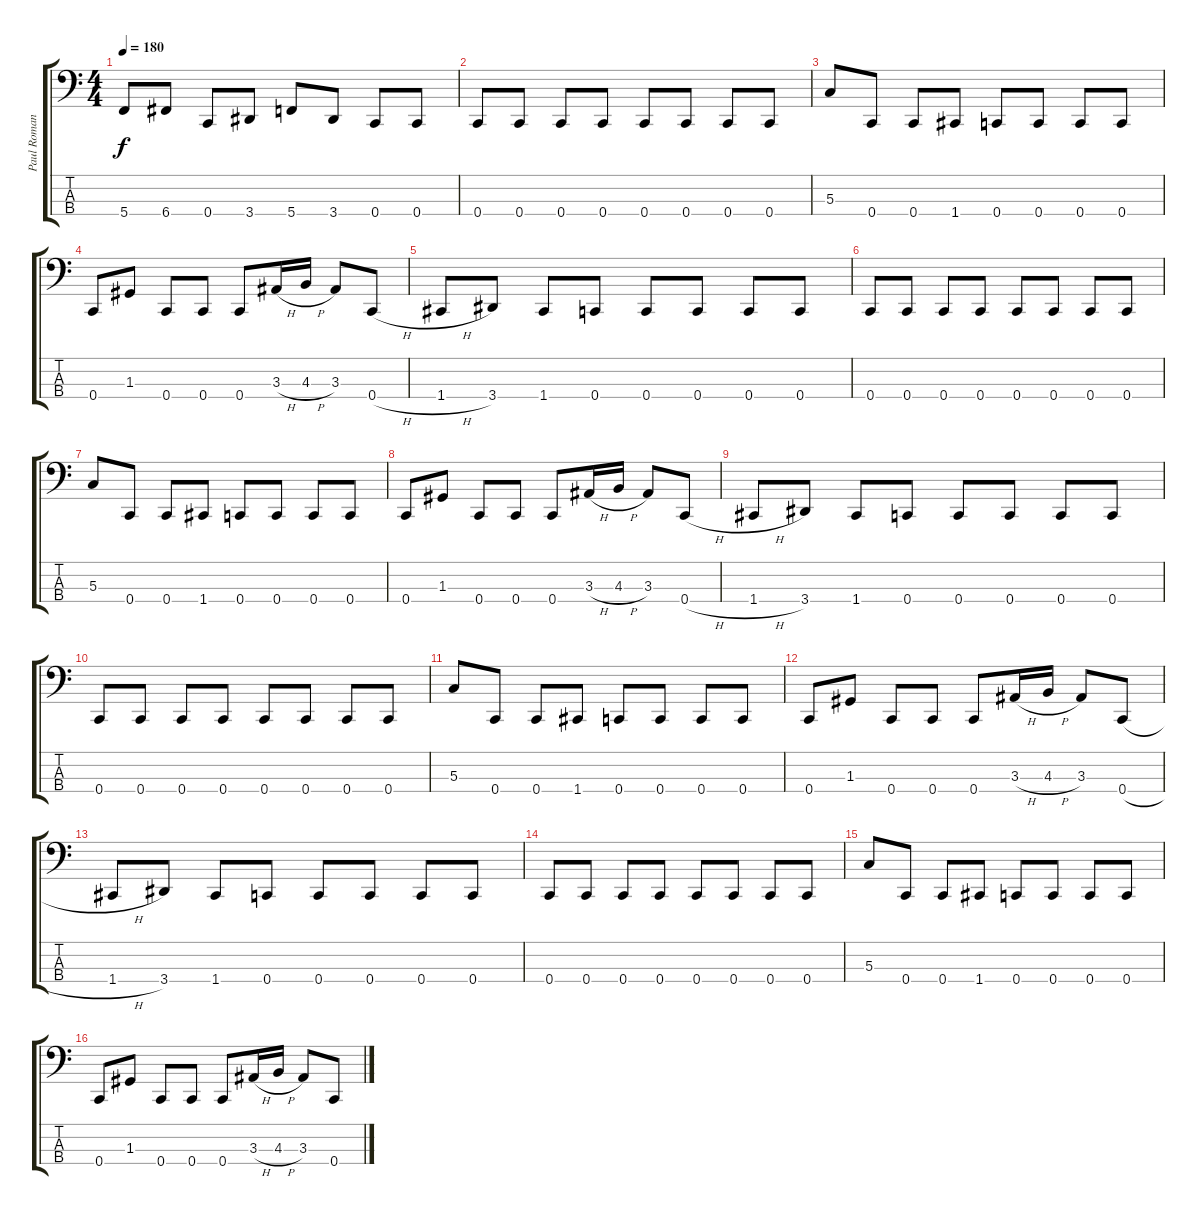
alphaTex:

\track ("Paul Romanko" "Paul Roman") {instrument electricbasspick}
\staff {score tabs}
\tuning (F2 C2 G1 C1) {hide}
\ts (4 4)
\tempo 180
\clef f4
\ks c
5.4.8{dy f} 6.4.8 0.4.8 3.4.8 5.4.8 3.4.8 0.4.8 0.4.8 |
0.4.8 0.4.8 0.4.8 0.4.8 0.4.8 0.4.8 0.4.8 0.4.8 |
5.3.8 0.4.8 0.4.8 1.4.8 0.4.8 0.4.8 0.4.8 0.4.8 |
0.4.8 1.3.8 0.4.8 0.4.8 0.4.8 3.3{h}.16 4.3{h}.16 3.3.8 0.4{h}.8 |
1.4{h}.8 3.4.8 1.4.8 0.4.8 0.4.8 0.4.8 0.4.8 0.4.8 |
0.4.8 0.4.8 0.4.8 0.4.8 0.4.8 0.4.8 0.4.8 0.4.8 |
5.3.8 0.4.8 0.4.8 1.4.8 0.4.8 0.4.8 0.4.8 0.4.8 |
0.4.8 1.3.8 0.4.8 0.4.8 0.4.8 3.3{h}.16 4.3{h}.16 3.3.8 0.4{h}.8 |
1.4{h}.8 3.4.8 1.4.8 0.4.8 0.4.8 0.4.8 0.4.8 0.4.8 |
0.4.8 0.4.8 0.4.8 0.4.8 0.4.8 0.4.8 0.4.8 0.4.8 |
5.3.8 0.4.8 0.4.8 1.4.8 0.4.8 0.4.8 0.4.8 0.4.8 |
0.4.8 1.3.8 0.4.8 0.4.8 0.4.8 3.3{h}.16 4.3{h}.16 3.3.8 0.4{h}.8 |
1.4{h}.8 3.4.8 1.4.8 0.4.8 0.4.8 0.4.8 0.4.8 0.4.8 |
0.4.8 0.4.8 0.4.8 0.4.8 0.4.8 0.4.8 0.4.8 0.4.8 |
5.3.8 0.4.8 0.4.8 1.4.8 0.4.8 0.4.8 0.4.8 0.4.8 |
0.4.8 1.3.8 0.4.8 0.4.8 0.4.8 3.3{h}.16 4.3{h}.16 3.3.8 0.4{h}.8
